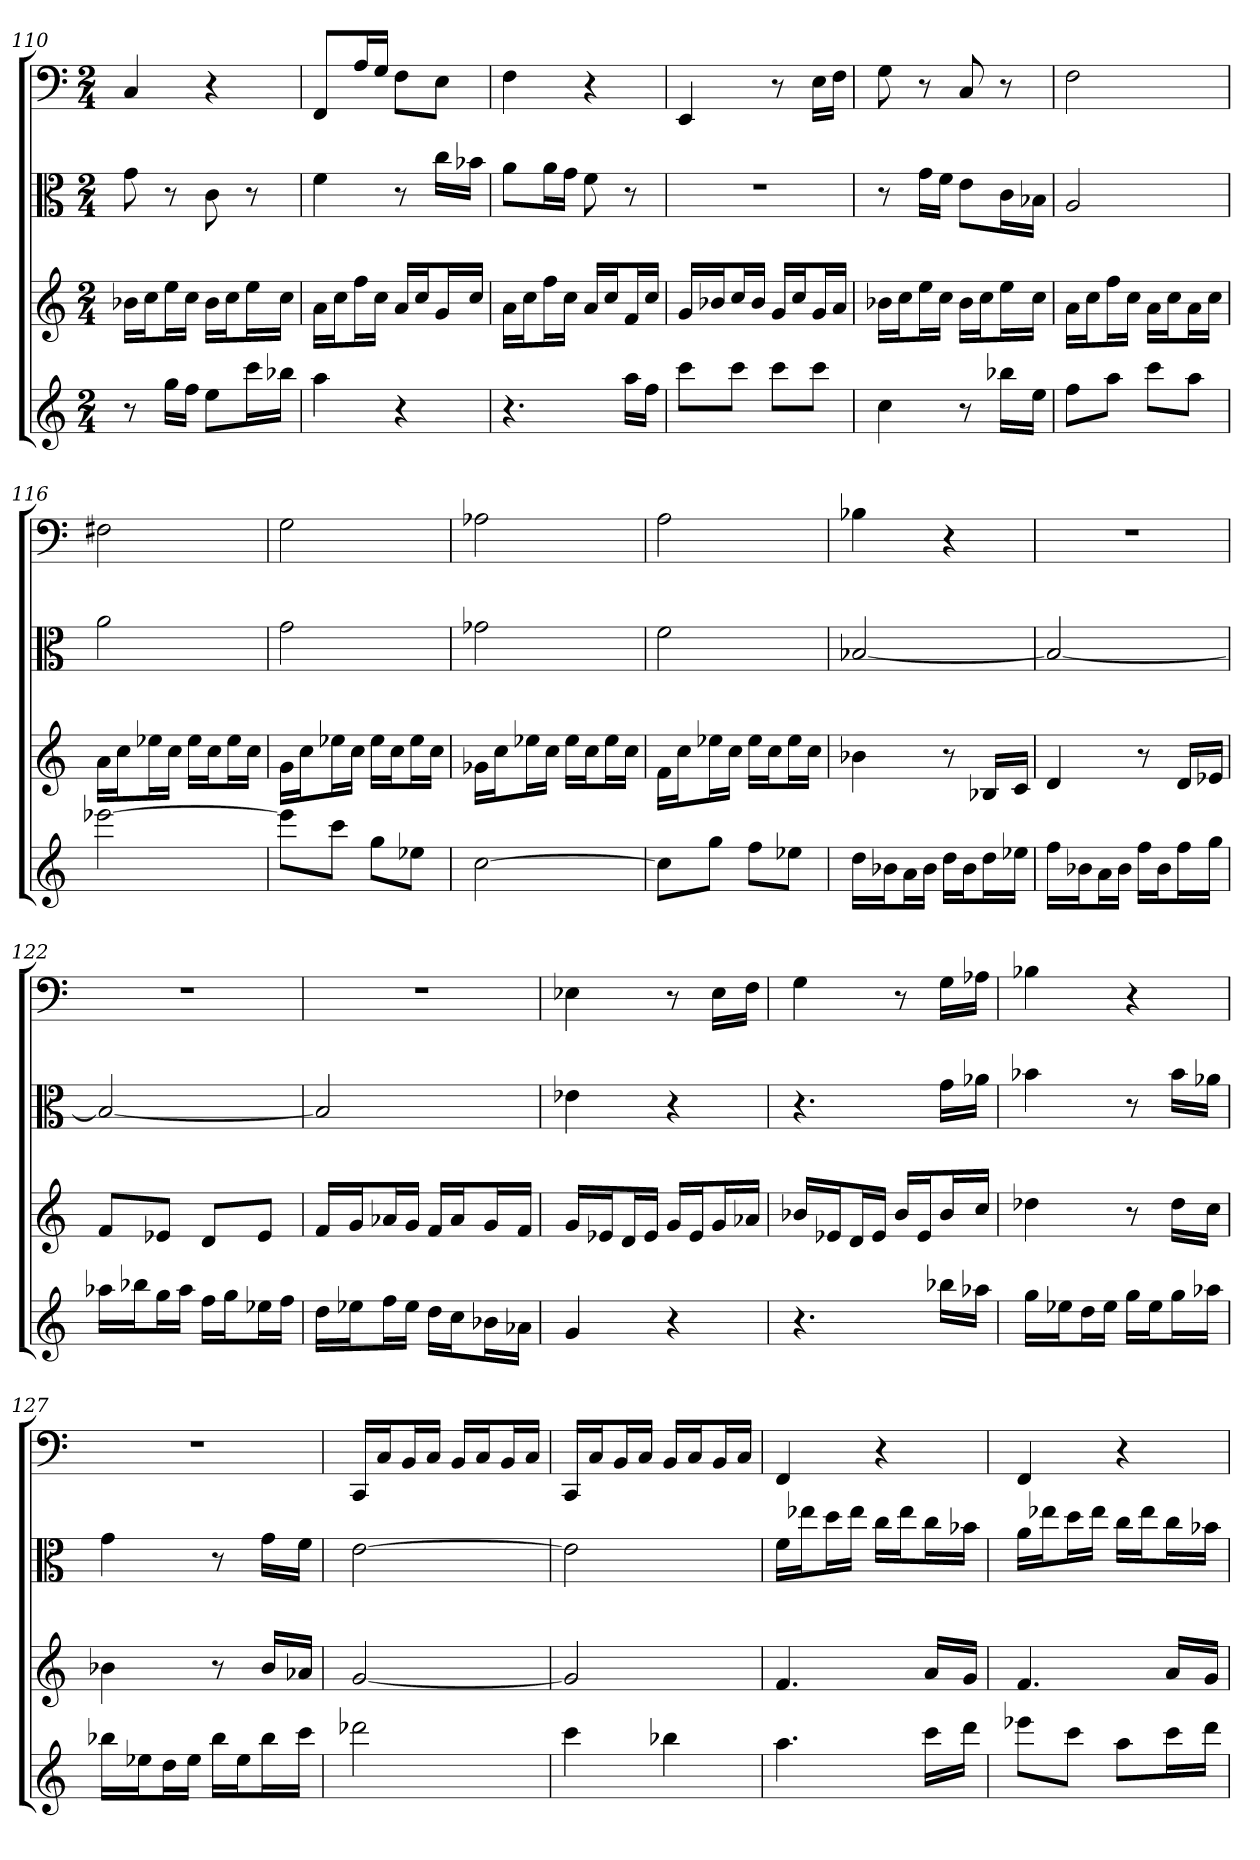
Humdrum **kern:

**kern	**kern	**kern	**kern
*part4	*part3	*part2	*part1
*staff4	*staff3	*staff2	*staff1
*	*	*clefC3	*clefF4
*k[]	*k[]	*k[]	*k[]
*C:	*C:	*C:	*C:
*M2/4	*M2/4	*M2/4	*M2/4
=110	=110	=110	=110
8r	16b-XLL	8g	4C
.	16ccJ	.	.
16ggLL	16eeL	8r	.
16ffJJ	16ccJJ	.	.
8eeL	16b-LL	8c	4r
.	16ccJ	.	.
16cccL	16eeL	8r	.
16bb-XJJ	16ccJJ	.	.
=111	=111	=111	=111
4aa	16aLL	4f	8FF/L
.	16ccJ	.	.
.	16ffL	.	16A/L
.	16ccJJ	.	16G/JJ
4r	16aLL	8r	8F\L
.	16ccJ	.	.
.	16gL	16cc\LL	8E\J
.	16ccJJ	16b-X\JJ	.
=112	=112	=112	=112
4.r	16aLL	8a\L	4F
.	16ccJ	.	.
.	16ffL	16a\L	.
.	16ccJJ	16g\JJ	.
.	16aLL	8f	4r
.	16ccJ	.	.
16aaLL	16fL	8r	.
16ffJJ	16ccJJ	.	.
=113	=113	=113	=113
8cccL	16gLL	2r	4EE
.	16b-XJ	.	.
8cccJ	16ccL	.	.
.	16b-JJ	.	.
8cccL	16gLL	.	8r
.	16ccJ	.	.
8cccJ	16gL	.	16E\LL
.	16aJJ	.	16F\JJ
=114	=114	=114	=114
4cc	16b-XLL	8r	8G
.	16ccJ	.	.
.	16eeL	16g\LL	8r
.	16ccJJ	16f\JJ	.
8r	16b-LL	8e\L	8C
.	16ccJ	.	.
16bb-XLL	16eeL	16c\L	8r
16eeJJ	16ccJJ	16B-X\JJ	.
=115	=115	=115	=115
8ffL	16aLL	2A	2F
.	16ccJ	.	.
8aaJ	16ffL	.	.
.	16ccJJ	.	.
8cccL	16aLL	.	.
.	16ccJ	.	.
8aaJ	16aL	.	.
.	16ccJJ	.	.
=116	=116	=116	=116
[2eee-X	16aLL	2a	2F#X
.	16ccJ	.	.
.	16ee-XL	.	.
.	16ccJJ	.	.
.	16ee-LL	.	.
.	16ccJ	.	.
.	16ee-L	.	.
.	16ccJJ	.	.
=117	=117	=117	=117
8eee-L]	16gLL	2g	2G
.	16ccJ	.	.
8cccJ	16ee-XL	.	.
.	16ccJJ	.	.
8ggL	16ee-LL	.	.
.	16ccJ	.	.
8ee-XJ	16ee-L	.	.
.	16ccJJ	.	.
=118	=118	=118	=118
[2cc	16g-XLL	2g-X	2A-X
.	16ccJ	.	.
.	16ee-XL	.	.
.	16ccJJ	.	.
.	16ee-LL	.	.
.	16ccJ	.	.
.	16ee-L	.	.
.	16ccJJ	.	.
=119	=119	=119	=119
8ccL]	16fLL	2f	2A
.	16ccJ	.	.
8ggJ	16ee-XL	.	.
.	16ccJJ	.	.
8ffL	16ee-LL	.	.
.	16ccJ	.	.
8ee-XJ	16ee-L	.	.
.	16ccJJ	.	.
=120	=120	=120	=120
16ddLL	4b-X	[2B-X	4B-X
16b-XJ	.	.	.
16aL	.	.	.
16b-JJ	.	.	.
16ddLL	8r	.	4r
16b-J	.	.	.
16ddL	16B-XLL	.	.
16ee-XJJ	16cJJ	.	.
=121	=121	=121	=121
16ffLL	4d	2B-_	2r
16b-XJ	.	.	.
16aL	.	.	.
16b-JJ	.	.	.
16ffLL	8r	.	.
16b-J	.	.	.
16ffL	16dLL	.	.
16ggJJ	16e-XJJ	.	.
=122	=122	=122	=122
16aa-XLL	8fL	2B-_	2r
16bb-XJ	.	.	.
16ggL	8e-XJ	.	.
16aa-JJ	.	.	.
16ffLL	8dL	.	.
16ggJ	.	.	.
16ee-XL	8e-J	.	.
16ffJJ	.	.	.
=123	=123	=123	=123
16ddLL	16fLL	2B-]	2r
16ee-XJ	16gJ	.	.
16ffL	16a-XL	.	.
16ee-JJ	16gJJ	.	.
16ddLL	16fLL	.	.
16ccJ	16a-J	.	.
16b-XL	16gL	.	.
16a-XJJ	16fJJ	.	.
=124	=124	=124	=124
4g	16gLL	4e-X	4E-X
.	16e-XJ	.	.
.	16dL	.	.
.	16e-JJ	.	.
4r	16gLL	4r	8r
.	16e-J	.	.
.	16gL	.	16E-\LL
.	16a-XJJ	.	16F\JJ
=125	=125	=125	=125
4.r	16b-XLL	4.r	4G
.	16e-XJ	.	.
.	16dL	.	.
.	16e-JJ	.	.
.	16b-LL	.	8r
.	16e-J	.	.
16bb-XLL	16b-L	16g\LL	16G\LL
16aa-XJJ	16ccJJ	16a-X\JJ	16A-X\JJ
=126	=126	=126	=126
16ggLL	4dd-X	4b-X	4B-X
16ee-XJ	.	.	.
16ddL	.	.	.
16ee-JJ	.	.	.
16ggLL	8r	8r	4r
16ee-J	.	.	.
16ggL	16dd-LL	16b-\LL	.
16aa-XJJ	16ccJJ	16a-X\JJ	.
=127	=127	=127	=127
16bb-XLL	4b-X	4g	2r
16ee-XJ	.	.	.
16ddL	.	.	.
16ee-JJ	.	.	.
16bb-LL	8r	8r	.
16ee-J	.	.	.
16bb-L	16b-LL	16g\LL	.
16cccJJ	16a-XJJ	16f\JJ	.
=128	=128	=128	=128
2ddd-X	[2g	[2e	16CC/LL
.	.	.	16C/J
.	.	.	16BB/L
.	.	.	16C/JJ
.	.	.	16BB/LL
.	.	.	16C/J
.	.	.	16BB/L
.	.	.	16C/JJ
=129	=129	=129	=129
4ccc	2g]	2e]	16CC/LL
.	.	.	16C/J
.	.	.	16BB/L
.	.	.	16C/JJ
4bb-X	.	.	16BB/LL
.	.	.	16C/J
.	.	.	16BB/L
.	.	.	16C/JJ
=130	=130	=130	=130
4.aa	4.f	16f\LL	4FF
.	.	16ee-X\J	.
.	.	16dd\L	.
.	.	16ee-\JJ	.
.	.	16cc\LL	4r
.	.	16ee-\J	.
16cccLL	16aLL	16cc\L	.
16dddJJ	16gJJ	16b-X\JJ	.
=131	=131	=131	=131
8eee-XL	4.f	16a\LL	4FF
.	.	16ee-X\J	.
8cccJ	.	16dd\L	.
.	.	16ee-\JJ	.
8aaL	.	16cc\LL	4r
.	.	16ee-\J	.
16cccL	16aLL	16cc\L	.
16dddJJ	16gJJ	16b-X\JJ	.
=	=	=	=
*-	*-	*-	*-
